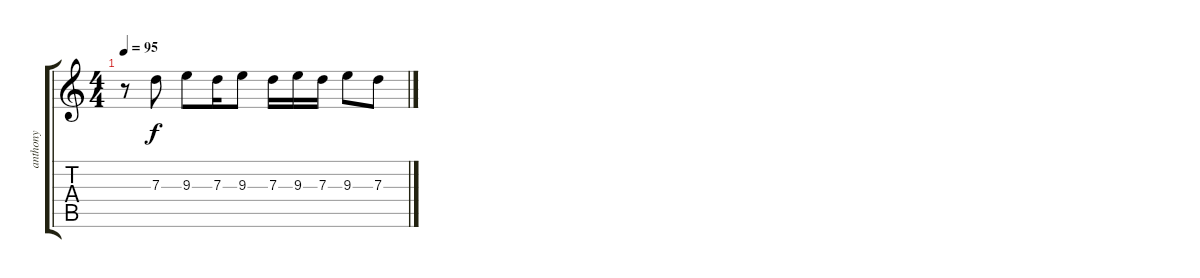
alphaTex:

\track ("anthony" "anthony") {instrument fretlessbass}
\staff {score tabs}
\tuning (E4 B3 G3 D3 A2 E2) {hide}
\ts (4 4)
\tempo 95
\clef g2
\ks c
r.8{dy f} 7.3.8 9.3.8 7.3.16 9.3.8 7.3.16 9.3.16 7.3.16 9.3.8 7.3.8
